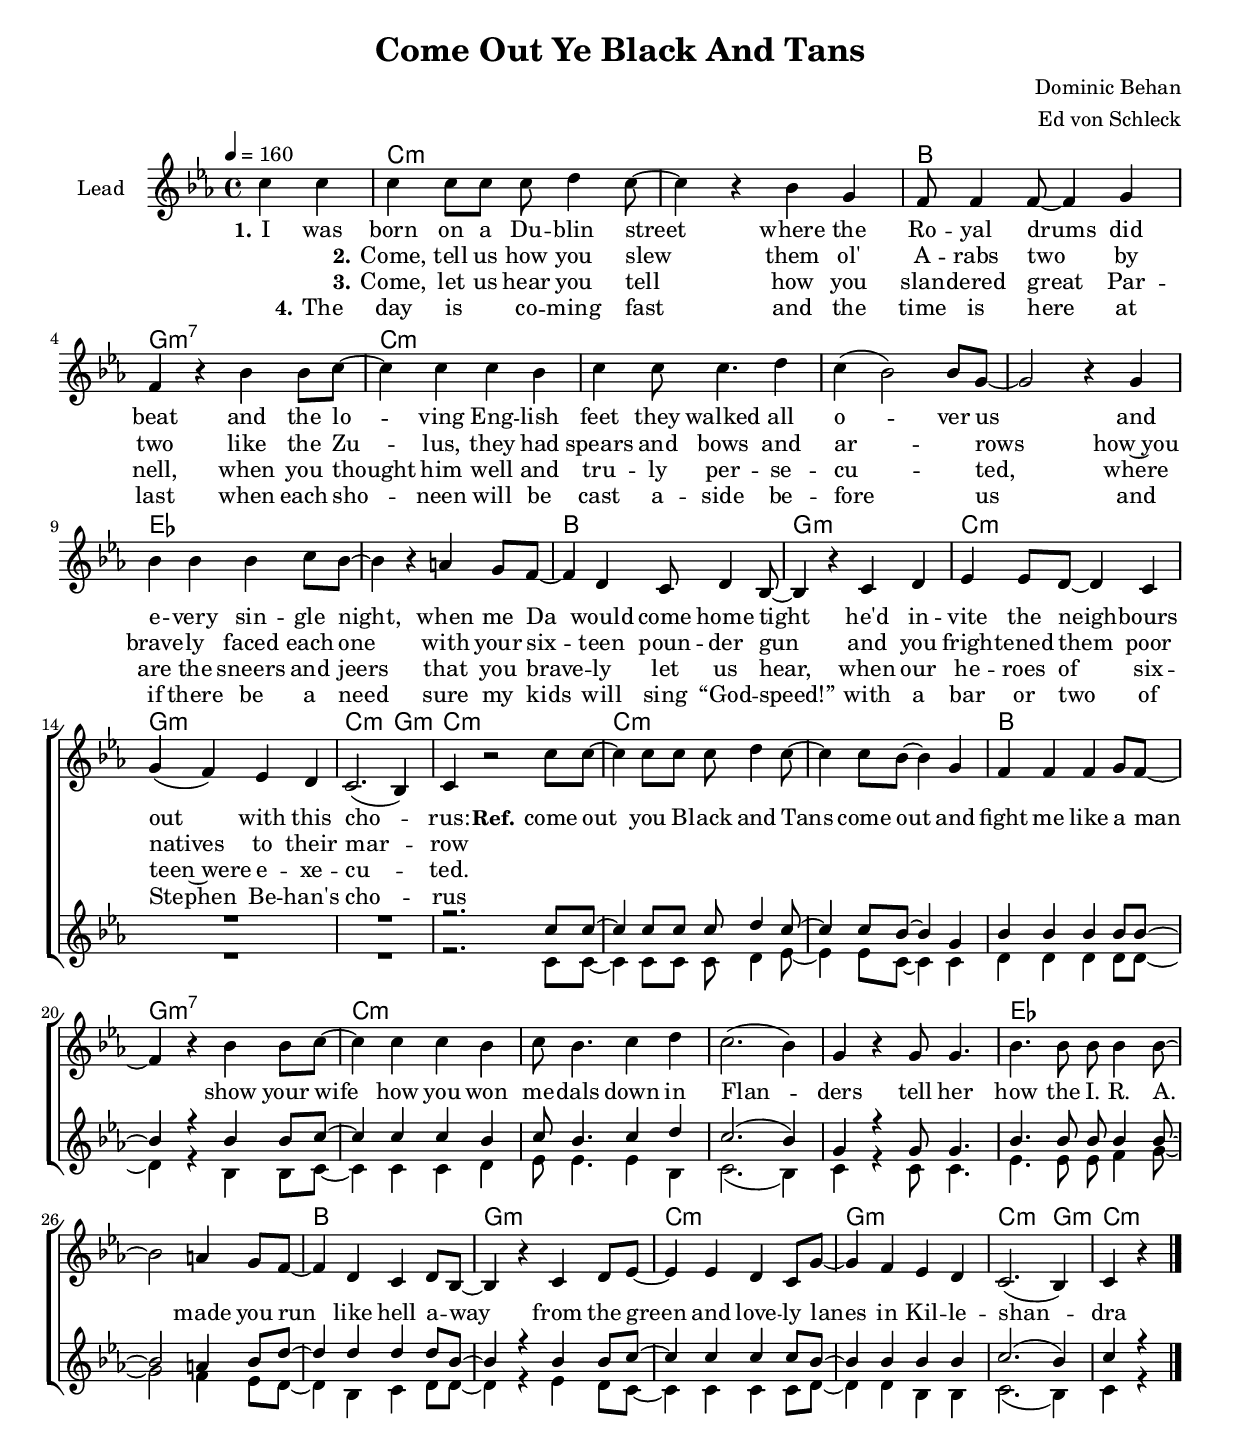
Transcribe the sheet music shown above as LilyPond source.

\version "2.18.0"

#(set-global-staff-size 18)

\header {
  title = "Come Out Ye Black And Tans"
  composer = "Dominic Behan"
  arranger = "Ed von Schleck"
}

global = {
  \key b \minor
  \time 4/4
  \partial 2
  \tempo 4=160
}

chordNames = \chordmode {
  \global
  \germanChords
  s2

  b1*2:m a1 fis:m7
  b1*4:m
  d1*2 a1 fis:m
  b:m fis:m b2.:m fis4:m b1:m

  b1*2:m a1 fis:m7
  b1*4:m
  d1*2 a1 fis:m
  b:m fis:m b2.:m fis4:m b2:m

}

lead = \relative c'' {
  \global 
  b4 b

  b b8 b b cis4 b8~
  b4 r a fis
  e8 e4 e8~ e4 fis
  e r a a8 b~

  b4 b b a
  b b8 b4. cis4
  b4( a2) a8 fis~
  fis2 r4 fis

  a a a b8 a~
  a4 r gis fis8 e~
  e4 cis b8 cis4 a8~
  a4 r b cis

  d d8 cis~ cis4 b
  fis'( e) d cis
  b2.( a4)
  b4 r2 b'8 b~


  b4 b8 b b cis4 b8~
  b4 b8 a~ a4 fis
  e e e fis8 e~
  e4 r a a8 b~

  b4 b b a
  b8 a4. b4 cis
  b2.( a4)
  fis r fis8 fis4.

  a4. a8 a a4 a8~
  a2 gis4 fis8 e~
  e4 cis b cis8 a~
  a4 r b cis8 d~

  d4 d cis b8 fis'~
  fis4 e d cis
  b2.( a4)
  b4 r \bar "|."
}

backingOne = \relative c'' {
  \global
  r2
  R1*15
  r2. b8 b~

  b4 b8 b b cis4 b8~
  b4 b8 a~ a4 fis
  a4 a a a8 a~
  a4 r a a8 b8~

  b4 b b a
  b8 a4. b4 cis
  b2.( a4)
  fis r fis8 fis4.

  a4. a8 a a4 a8~
  a2 gis4 a8 cis8~
  cis4 cis cis cis8 a~
  a4 r a a8 b~

  b4 b b b8 a~
  a4 a a a
  b2.( a4)
  b4 r
}
backingTwo = \relative c' {
  \global
  r2
  R1*15
  r2. b8 b~

  b4 b8 b b cis4 d8~
  d4 d8 b~ b4 b
  cis cis cis cis8 cis~
  cis4 r a a8 b~

  b4 b b cis
  d8 d4. d4 a
  b2.( a4)
  b4 r b8 b4.

  d4. d8 d e4 fis8~
  fis2 e4 d8 cis~
  cis4 a b cis8 cis~
  cis4 r d4 cis8 b~

  b4 b b b8 cis~
  cis4 cis a a
  b2.( a4)
  b4 r

}

violin = \relative c' {
  \global
}

verseOne = \lyricmode {
  \set stanza = "1."
  I was born on a Du -- blin street where the Ro -- yal drums did beat
  and the lo -- ving Eng -- lish feet they walked all o -- ver us
  and e -- very sin -- gle night, when me Da would come home tight
  he'd in -- vite the neigh -- bours out with this cho -- rus: 

  \set stanza = "Ref."
  come out you B -- lack and Tans
  come out and fight me like a man
  show your wife how you won me -- dals down in Flan -- ders
  tell her how the I. R. A. made you run like hell a -- way
  from the green and love -- ly lanes in Kil -- le -- shan -- dra
}
verseTwo = \lyricmode {
  _ _ 
  \set stanza = "2."
  Come, tell us how you slew
  them ol' A -- rabs two by two
  like the Zu -- lus, they had spears and bows and ar -- _ rows
  how~you brave -- ly faced each one
  with your six -- teen poun -- der gun
  and you frigh -- tened them poor natives to their mar -- row

}

verseThree = \lyricmode {
  _ _ 
  \set stanza = "3."
  Come, let us hear you tell
  how you slan -- dered great Par -- nell,
  when you thought him well and tru -- ly per -- se -- cu -- _ ted,
  where are the sneers and jeers
  that you brave -- ly let us hear,
  when our he -- roes of six -- teen~were e -- xe -- cu -- ted. 
  
}

verseFour = \lyricmode {
  _
  \set stanza = "4."
  The day is _ co -- ming fast
  and the time is here at last
  when each sho -- neen will be cast a -- side be -- fore _ us
  and if there be a need
  sure my kids will sing “God -- speed!”
  with a bar or two of Stephen Be -- han's cho -- rus
}

verseFive = \lyricmode {
  \set stanza = "5."
}

chordsPart = \new ChordNames \transpose b c' \chordNames

violinPart = \new Staff \transpose b c' \violin

choirPart = \new ChoirStaff <<
  \new Staff \with {
    instrumentName = \markup \center-column { "Lead" }
  } <<
    \new Voice = "lead" { \transpose b c' \lead }
  >>
  \new Lyrics \with {
    \override VerticalAxisGroup #'staff-affinity = #CENTER
  } \lyricsto "lead" \verseOne
  \new Lyrics \with {
    \override VerticalAxisGroup #'staff-affinity = #CENTER
  } \lyricsto "lead" \verseTwo
  \new Lyrics \with {
    \override VerticalAxisGroup #'staff-affinity = #CENTER
  } \lyricsto "lead" \verseThree
  \new Lyrics \with {
    \override VerticalAxisGroup #'staff-affinity = #CENTER
  } \lyricsto "lead" \verseFour
  \new Lyrics \with {
    \override VerticalAxisGroup #'staff-affinity = #CENTER
  } \lyricsto "lead" \verseFive
  \new Staff \with {
    instrumentName = \markup \center-column { "Backing 1" "Backing 2" }
  } <<
    \new Voice = "backingOne" { \transpose b c' { \voiceOne \backingOne } }
    \new Voice = "backingTwo" { \transpose b c' {\voiceTwo \backingTwo } }
  >>
>>

\score {
  <<
    \chordsPart
    \violinPart
    \choirPart
  >>
  \layout {
    \context {
      \RemoveEmptyStaffContext
      \override VerticalAxisGroup #'remove-first = ##t
    }
  }
  \midi {
    \context {
      \Score
      tempoWholesPerMinute = #(ly:make-moment 100 4)
    }
  }
}
